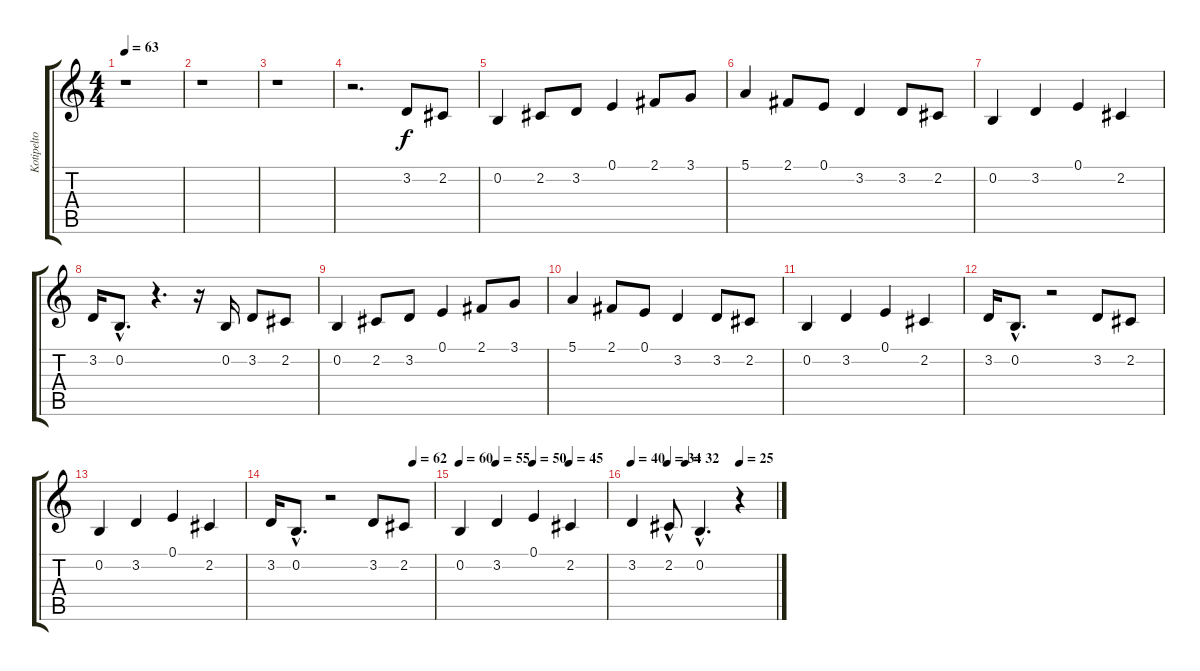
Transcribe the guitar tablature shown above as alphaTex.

\track ("Kotipelto" "Kotipelto") {instrument acousticgrandpiano}
\staff {score tabs}
\tuning (E4 B3 G3 D3 A2 E2) {hide}
\ts (4 4)
\tempo 63
\clef g2
\ks c
r.1{dy f} |
r.1 |
r.1 |
r.2{d} 3.2.8 2.2.8 |
0.2.4 2.2.8 3.2.8 0.1.4 2.1.8 3.1.8 |
5.1.4 2.1.8 0.1.8 3.2.4 3.2.8 2.2.8 |
0.2.4 3.2.4 0.1.4 2.2.4 |
3.2.16 0.2{hac}.8{d} r.4{d} r.16 0.2.16 3.2.8 2.2.8 |
0.2.4 2.2.8 3.2.8 0.1.4 2.1.8 3.1.8 |
5.1.4 2.1.8 0.1.8 3.2.4 3.2.8 2.2.8 |
0.2.4 3.2.4 0.1.4 2.2.4 |
3.2.16 0.2{hac}.8{d} r.2 3.2.8 2.2.8 |
0.2.4 3.2.4 0.1.4 2.2.4 |
\tempo (62 0.875)
3.2.16 0.2{hac}.8{d} r.2 3.2.8 2.2.8 |
\tempo 60
\tempo (55 0.25)
\tempo (50 0.5)
\tempo (45 0.75)
0.2.4 3.2.4 0.1.4 2.2.4 |
\tempo 40
\tempo (34 0.25)
\tempo (32 0.375)
\tempo (25 0.75)
3.2.4 2.2{hac}.8 0.2{hac}.4{d} r.4
